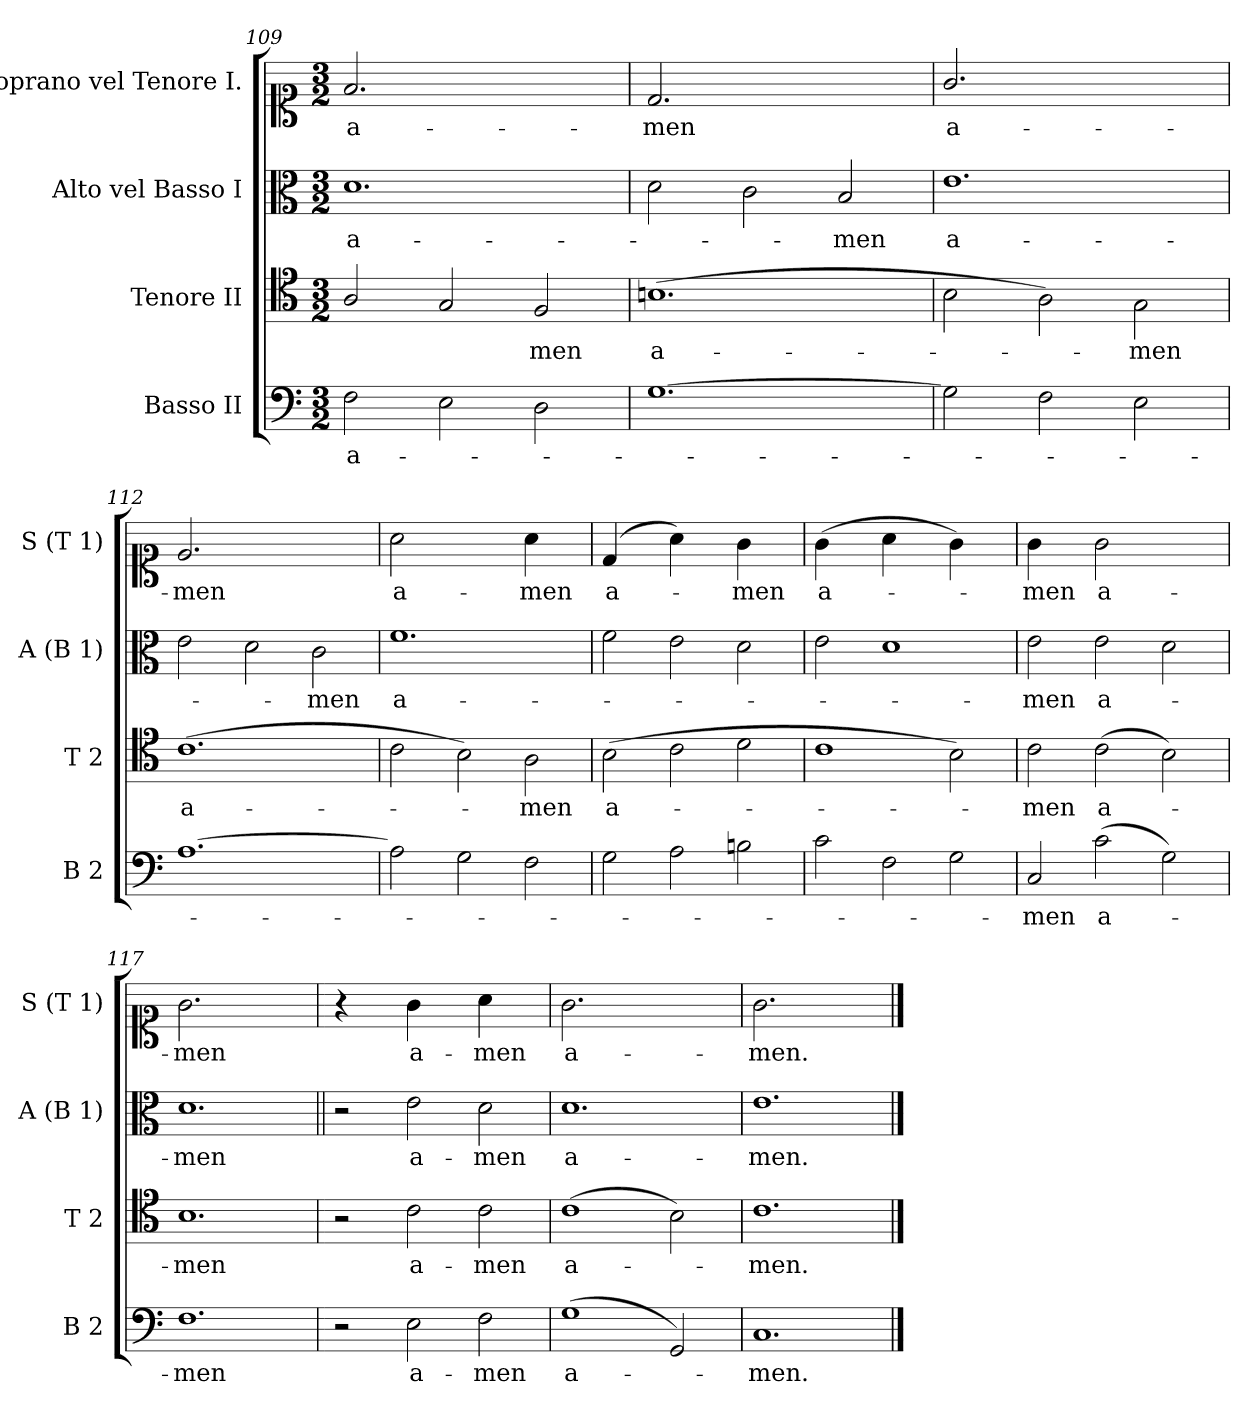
**kern	**text	**kern	**text	**kern	**text	**kern	**text
*part4	*part4	*part3	*part3	*part2	*part2	*part1	*part1
*staff4	*staff4	*staff3	*staff3	*staff2	*staff2	*staff1	*staff1
*I"Basso II	*	*I"Tenore II	*	*I"Alto vel Basso I	*	*I"Soprano vel Tenore I.	*
*I'B 2	*	*I'T 2	*	*I'A (B 1)	*	*I'S (T 1)	*
*clefF4	*	*clefC4	*	*clefC3	*	*clefC1	*
*k[]	*	*k[]	*	*k[]	*	*k[]	*
*M3/2	*	*M3/2	*	*M3/2	*	*M3/2	*
=109	=109	=109	=109	=109	=109	=109	=109
!	!	!	!	!	!	!LO:N:vis=2.	!
2F\	-a-	2A/	.	1.d	a-	1.f	a-
2E\	.	2G/	.	.	.	.	.
2D\	.	2F/	-men	.	.	.	.
=110	=110	=110	=110	=110	=110	=110	=110
!	!	!	!	!	!	!LO:N:vis=2.	!
[1.G	.	(>1.Bn	a-	2d\	.	1.d	-men
.	.	.	.	2c\	.	.	.
.	.	.	.	2B/	-men	.	.
=111	=111	=111	=111	=111	=111	=111	=111
!	!	!	!	!	!	!LO:N:vis=2.	!
2G\]	.	2B\	.	1.e	a-	1.g/	a-
2F\	.	2A\)	.	.	.	.	.
2E\	.	2G\	-men	.	.	.	.
=112	=112	=112	=112	=112	=112	=112	=112
!	!	!	!	!	!	!LO:N:vis=2.	!
[1.A	.	(>1.c	a-	2e\	.	1.e	-men
.	.	.	.	2d\	.	.	.
.	.	.	.	2c\	-men	.	.
=113	=113	=113	=113	=113	=113	=113	=113
!	!	!	!	!	!	!LO:N:vis=2	!
2A\]	.	2c\	.	1.f	a-	1a	a-
2G\	.	2B\)	.	.	.	.	.
!	!	!	!	!	!	!LO:N:vis=4	!
2F\	.	2A\	-men	.	.	2a\	-men
=114	=114	=114	=114	=114	=114	=114	=114
!	!	!	!	!	!	!LO:N:vis=4	!
2G\	.	(>2B\	a-	2f\	.	(>2d/	a-
!	!	!	!	!	!	!LO:N:vis=4	!
2A\	.	2c\	.	2e\	.	2a\)	.
!	!	!	!	!	!	!LO:N:vis=4	!
2Bn\	.	2d\	.	2d\	.	2g\	-men
=115	=115	=115	=115	=115	=115	=115	=115
!	!	!	!	!	!	!LO:N:vis=4	!
2c\	.	1c	.	2e\	.	(>2g\	a-
!	!	!	!	!	!	!LO:N:vis=4	!
2F\	.	.	.	1d	.	2a\	.
!	!	!	!	!	!	!LO:N:vis=4	!
2G\	.	2B\)	.	.	.	2g\)	.
=116	=116	=116	=116	=116	=116	=116	=116
!	!	!	!	!	!	!LO:N:vis=4	!
2C/	-men	2c\	-men	2e\	-men	2g\	-men
!	!	!	!	!	!	!LO:N:vis=2	!
(>2c\	a-	(>2c\	a-	2e\	a-	1g	a-
2G\)	.	2B\)	.	2d\	.	.	.
=117	=117	=117	=117	=117	=117	=117	=117
!	!	!	!	!	!	!LO:N:vis=2.	!
1.F	-men	1.B	-men	1.d	-men	1.g	-men
=118	=118	=118	=118	=118||	=118	=118	=118
!	!	!	!	!	!	!LO:N:vis=4	!
2r	.	2r	.	2r	.	2r	.
!	!	!	!	!	!	!LO:N:vis=4	!
2E\	a-	2c\	a-	2e\	a-	2g\	a-
!	!	!	!	!	!	!LO:N:vis=4	!
2F\	-men	2c\	-men	2d\	-men	2a\	-men
=119	=119	=119	=119	=119	=119	=119	=119
!	!	!	!	!	!	!LO:N:vis=2.	!
(>1G	a-	(>1c	a-	1.d	a-	1.g	a-
2GG/)	.	2B\)	.	.	.	.	.
=120	=120	=120	=120	=120	=120	=120	=120
!	!	!	!	!	!	!LO:N:vis=2.	!
1.C	-men.	1.c	-men.	1.e	-men.	1.g	-men.
==	==	==	==	==	==	==	==
*-	*-	*-	*-	*-	*-	*-	*-
